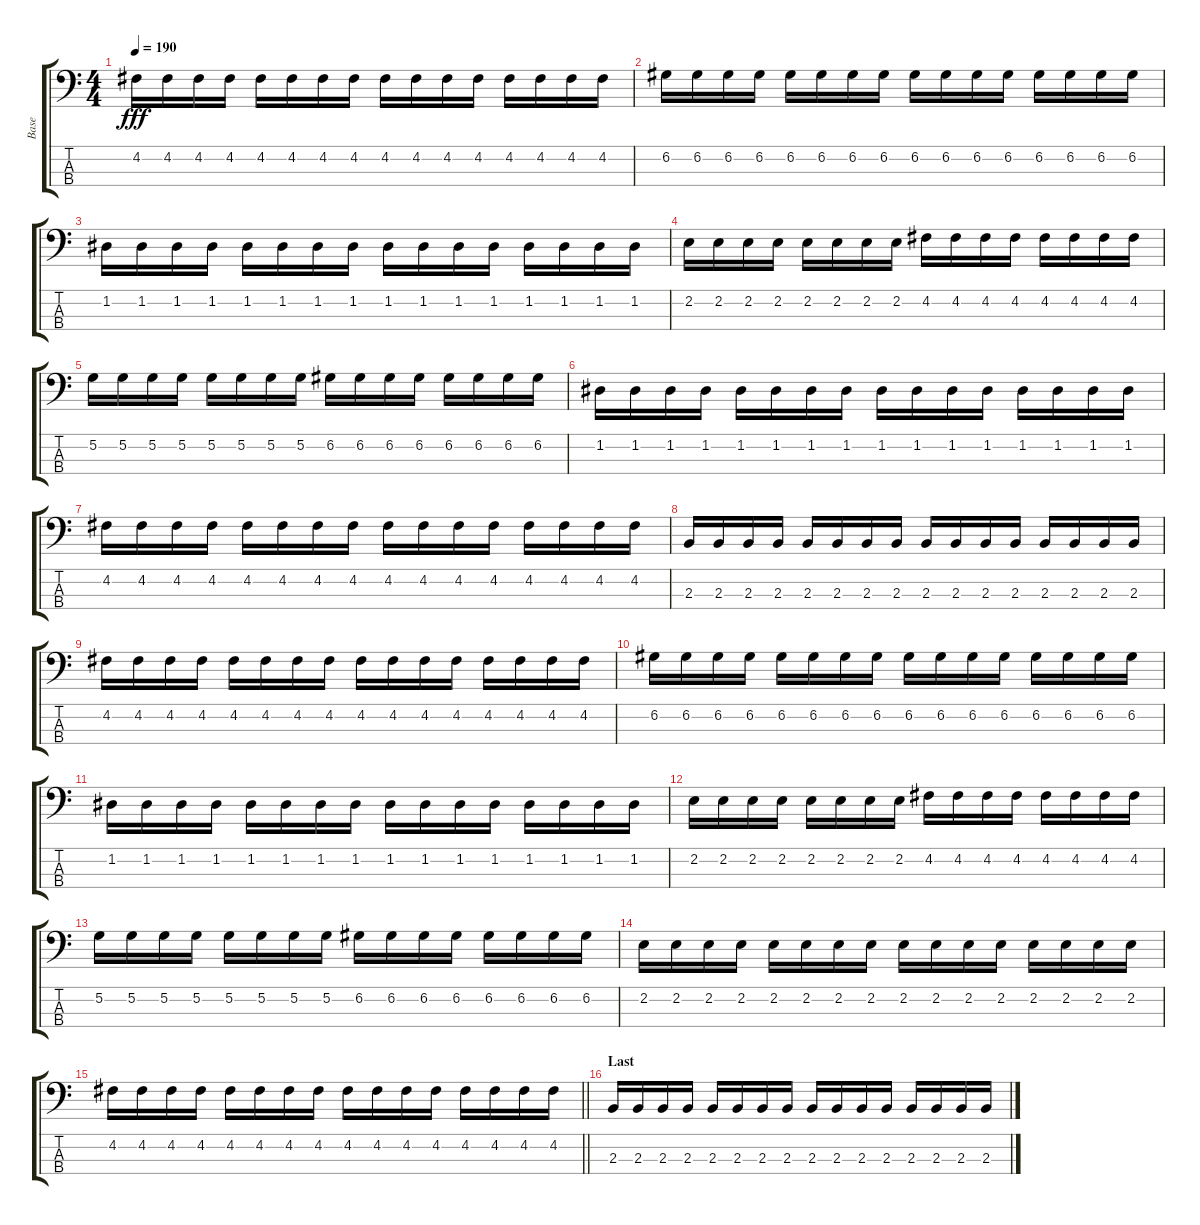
\track ("Base" "Base") {instrument electricbassfinger}
\staff {score tabs}
\tuning (G2 D2 A1 E1) {hide}
\ts (4 4)
\tempo 190
\clef f4
\ks c
4.2.16{dy fff} 4.2.16 4.2.16 4.2.16 4.2.16 4.2.16 4.2.16 4.2.16 4.2.16 4.2.16 4.2.16 4.2.16 4.2.16 4.2.16 4.2.16 4.2.16 |
6.2.16 6.2.16 6.2.16 6.2.16 6.2.16 6.2.16 6.2.16 6.2.16 6.2.16 6.2.16 6.2.16 6.2.16 6.2.16 6.2.16 6.2.16 6.2.16 |
1.2.16 1.2.16 1.2.16 1.2.16 1.2.16 1.2.16 1.2.16 1.2.16 1.2.16 1.2.16 1.2.16 1.2.16 1.2.16 1.2.16 1.2.16 1.2.16 |
2.2.16 2.2.16 2.2.16 2.2.16 2.2.16 2.2.16 2.2.16 2.2.16 4.2.16 4.2.16 4.2.16 4.2.16 4.2.16 4.2.16 4.2.16 4.2.16 |
5.2.16 5.2.16 5.2.16 5.2.16 5.2.16 5.2.16 5.2.16 5.2.16 6.2.16 6.2.16 6.2.16 6.2.16 6.2.16 6.2.16 6.2.16 6.2.16 |
1.2.16 1.2.16 1.2.16 1.2.16 1.2.16 1.2.16 1.2.16 1.2.16 1.2.16 1.2.16 1.2.16 1.2.16 1.2.16 1.2.16 1.2.16 1.2.16 |
4.2.16 4.2.16 4.2.16 4.2.16 4.2.16 4.2.16 4.2.16 4.2.16 4.2.16 4.2.16 4.2.16 4.2.16 4.2.16 4.2.16 4.2.16 4.2.16 |
2.3.16 2.3.16 2.3.16 2.3.16 2.3.16 2.3.16 2.3.16 2.3.16 2.3.16 2.3.16 2.3.16 2.3.16 2.3.16 2.3.16 2.3.16 2.3.16 |
4.2.16 4.2.16 4.2.16 4.2.16 4.2.16 4.2.16 4.2.16 4.2.16 4.2.16 4.2.16 4.2.16 4.2.16 4.2.16 4.2.16 4.2.16 4.2.16 |
6.2.16 6.2.16 6.2.16 6.2.16 6.2.16 6.2.16 6.2.16 6.2.16 6.2.16 6.2.16 6.2.16 6.2.16 6.2.16 6.2.16 6.2.16 6.2.16 |
1.2.16 1.2.16 1.2.16 1.2.16 1.2.16 1.2.16 1.2.16 1.2.16 1.2.16 1.2.16 1.2.16 1.2.16 1.2.16 1.2.16 1.2.16 1.2.16 |
2.2.16 2.2.16 2.2.16 2.2.16 2.2.16 2.2.16 2.2.16 2.2.16 4.2.16 4.2.16 4.2.16 4.2.16 4.2.16 4.2.16 4.2.16 4.2.16 |
5.2.16 5.2.16 5.2.16 5.2.16 5.2.16 5.2.16 5.2.16 5.2.16 6.2.16 6.2.16 6.2.16 6.2.16 6.2.16 6.2.16 6.2.16 6.2.16 |
2.2.16 2.2.16 2.2.16 2.2.16 2.2.16 2.2.16 2.2.16 2.2.16 2.2.16 2.2.16 2.2.16 2.2.16 2.2.16 2.2.16 2.2.16 2.2.16 |
\barLineRight lightlight
4.2.16 4.2.16 4.2.16 4.2.16 4.2.16 4.2.16 4.2.16 4.2.16 4.2.16 4.2.16 4.2.16 4.2.16 4.2.16 4.2.16 4.2.16 4.2.16 |
\section ("" "Last")
2.3.16 2.3.16 2.3.16 2.3.16 2.3.16 2.3.16 2.3.16 2.3.16 2.3.16 2.3.16 2.3.16 2.3.16 2.3.16 2.3.16 2.3.16 2.3.16
